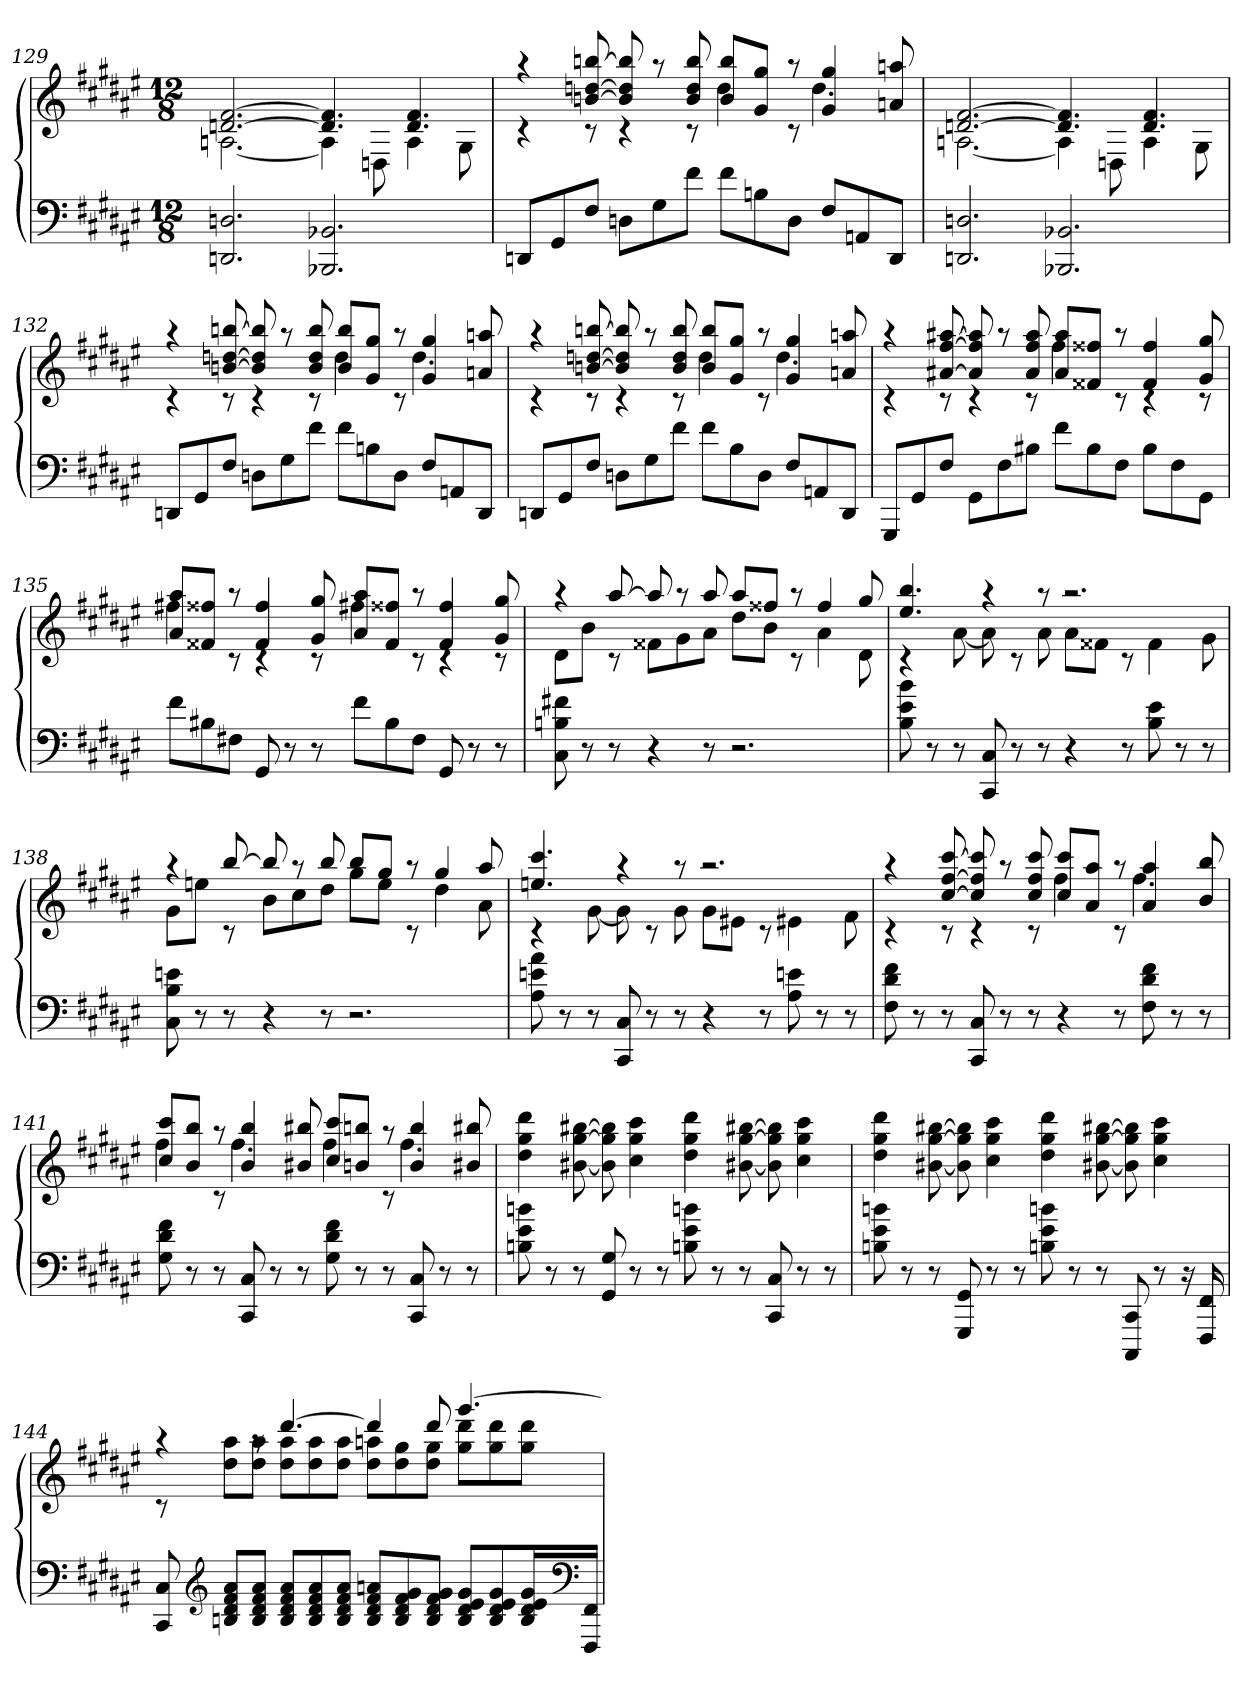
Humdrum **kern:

**kern	**kern
*part1	*part1
*staff2	*staff1
*clefF4	*clefG2
*k[f#c#g#d#a#e#]	*k[f#c#g#d#a#e#]
*M12/8	*M12/8
=129	=129
*	*^
2.DDn 2.Dn	[2.dn [2.f#	[2.An
2.BBB-X 2.BB-X	4.d] 4.f#]	4A]
.	.	8Dn
.	4.d 4.f#	4A
.	.	8G#
=130	=130	=130
8DDnL	4raa	4rc
8GG#	.	.
8F#J	[8bn [8ddn [8bbn	8rc
8DnL	8b] 8dd] 8bb]	4rc
8G#	8raa	.
8f#J	8b 8dd 8bb	8rc
8f#L	8b 8bbL	4dd
8Bn	8g# 8gg#J	.
8DJ	8raa	8rc
8F#L	4g# 4gg#	4.dd
8AAn	.	.
8DDJ	8an 8aan	.
=131	=131	=131
2.DDn 2.Dn	[2.dn [2.f#	[2.An
2.BBB-X 2.BB-X	4.d] 4.f#]	4A]
.	.	8Dn
.	4.d 4.f#	4A
.	.	8G#
=132	=132	=132
8DDnL	4raa	4rc
8GG#	.	.
8F#J	[8bn [8ddn [8bbn	8rc
8DnL	8b] 8dd] 8bb]	4rc
8G#	8raa	.
8f#J	8b 8dd 8bb	8rc
8f#L	8b 8bbL	4dd
8Bn	8g# 8gg#J	.
8DJ	8raa	8rc
8F#L	4g# 4gg#	4.dd
8AAn	.	.
8DDJ	8an 8aan	.
=133	=133	=133
8DDnL	4raa	4rc
8GG#	.	.
8F#J	[8bn [8ddn [8bbn	8rc
8DnL	8b] 8dd] 8bb]	4rc
8G#	8raa	.
8f#J	8b 8dd 8bb	8rc
8f#L	8b 8bbL	4dd
8B	8g# 8gg#J	.
8DJ	8raa	8rc
8F#L	4g# 4gg#	4.dd
8AAn	.	.
8DDJ	8an 8aan	.
=134	=134	=134
8GGG#L	4raa	4rc
8GG#	.	.
8F#J	[8a#X [8ff# [8aa#X	8rc
8GG#L	8a#] 8ff#] 8aa#]	4rc
8F#	8raa	.
8B#XJ	8a# 8ff# 8aa#	8rc
8f#L	8a# 8aa#L	4ff#
8B#	8f##X 8ff##XJ	.
8F#J	8raa	8rc
8B#L	4f## 4ff##	4rc
8F#	.	.
8GG#J	8g# 8gg#	8rc
=135	=135	=135
8f#L	8a# 8aa#L	4ff#X
8B#X	8f##X 8ff##XJ	.
8F#XJ	8raa	8rc
8GG#	4f## 4ff##	4rc
8r	.	.
8r	8g# 8gg#	8rc
8f#L	8a# 8aa#L	4ff#X
8B#	8f## 8ff##XJ	.
8F#J	8raa	8rc
8GG#	4f## 4ff##	4rc
8r	.	.
8r	8g# 8gg#	8rc
=136	=136	=136
8C# 8Bn 8f#X	4raa	8d#L
8r	.	8bJ
8r	[8aa#	8rc
4r	8aa#]	8f##XL
.	8raa	8g#
8r	8aa#	8a#J
2.r	8aa#L	8dd#L
.	8ff##XJ	8bJ
.	8raa	8rc
.	4ff##	4a#
.	8gg#	8d#
=137	=137	=137
8B 8e# 8b	4.ee# 4.bb	4rc
8r	.	.
8r	.	[8a#
8CC# 8C#	4raa	8a#]
8r	.	8rc
8r	8raa	8a#
4r	2.raa	8a#L
.	.	8f##XJ
8r	.	8rc
8B 8e#	.	4f##
8r	.	.
8r	.	8g#
=138	=138	=138
8C# 8B 8en	4raa	8g#L
8r	.	8eenJ
8r	[8bb	8rc
4r	8bb]	8bL
.	8raa	8cc#
8r	8bb	8dd#J
2.r	8bbL	8gg#L
.	8gg#J	8eeJ
.	8raa	8rc
.	4gg#	4dd#
.	8aa#	8a#
=139	=139	=139
8A# 8en 8a#	4.een 4.ccc#	4rc
8r	.	.
8r	.	[8g#
8CC# 8C#	4raa	8g#]
8r	.	8rc
8r	8raa	8g#
4r	2.raa	8g#L
.	.	8e#XJ
8r	.	8rc
8A# 8en	.	4e#X
8r	.	.
8r	.	8f#
=140	=140	=140
8F# 8d# 8f#	4raa	4rc
8r	.	.
8r	[8cc# [8ff# [8ccc#	8rc
8CC# 8C#	8cc#] 8ff#] 8ccc#]	4rc
8r	8raa	.
8r	8cc# 8ff# 8ccc#	8rc
4r	8cc# 8ccc#L	4ff#
.	8a# 8aa#J	.
8r	8raa	8rc
8F# 8d# 8f#	4a# 4aa#	4.ff#
8r	.	.
8r	8b 8bb	.
=141	=141	=141
8G# 8d# 8f#	8cc# 8ccc#L	4ff#
8r	8b 8bbJ	.
8r	8raa	8rc
8CC# 8C#	4b 4bb	4.ff#
8r	.	.
8r	8b#X 8bb#X	.
8G# 8d# 8f#	8cc# 8ccc#L	4ff#
8r	8bn 8bbnJ	.
8r	8raa	8rc
8CC# 8C#	4b 4bb	4.ff#
8r	.	.
8r	8b#X 8bb#X	.
*	*v	*v
=142	=142
8Bn 8e# 8bn	4dd# 4gg# 4ddd#
8r	.
8r	[8b#X [8gg# [8bb#X
8GG# 8G#	8b#] 8gg#] 8bb#]
8r	4cc# 4gg# 4ccc#
8r	.
8Bn 8e# 8bn	4dd# 4gg# 4ddd#
8r	.
8r	[8b#X [8gg# [8bb#X
8CC# 8C#	8b#] 8gg#] 8bb#]
8r	4cc# 4gg# 4ccc#
8r	.
=143	=143
8Bn 8e# 8bn	4dd# 4gg# 4ddd#
8r	.
8r	[8b#X [8gg# [8bb#X
8GGG# 8GG#	8b#] 8gg#] 8bb#]
8r	4cc# 4gg# 4ccc#
8r	.
8Bn 8e# 8bn	4dd# 4gg# 4ddd#
8r	.
8r	[8b#X [8gg# [8bb#X
8CCC# 8CC#	8b#] 8gg#] 8bb#]
8r	4cc# 4gg# 4ccc#
16r	.
16FFF# 16FF#	.
=144	=144
*	*^
8CC# 8C#	4raa	8rc
*clefG2	*	*
8Bn 8d# 8f# 8a#L	.	8dd# 8aa#L
8B 8d# 8f# 8a#J	8raa	8dd# 8aa#J
8B 8d# 8f# 8a#L	[4.ddd#	8dd# 8aa#L
8B 8d# 8f# 8a#	.	8dd# 8aa#
8B 8d# 8f# 8a#J	.	8dd# 8aa#J
8B 8d# 8f# 8anL	4ddd#]	8dd# 8aanL
8B 8d# 8f# 8g#	.	8dd# 8gg#
8B 8d# 8f# 8g#J	8ddd#	8dd# 8gg#J
8B 8d# 8e# 8g#L	[4.ggg#	8gg# 8ddd#L
8B 8d# 8e# 8g#	.	8gg# 8ddd#
16B 16d# 16e# 16g#L	.	8gg# 8ddd#J
*clefF4	*	*
16FFF# 16FF#JJ	.	.
*	*v	*v
=	=
*-	*-
